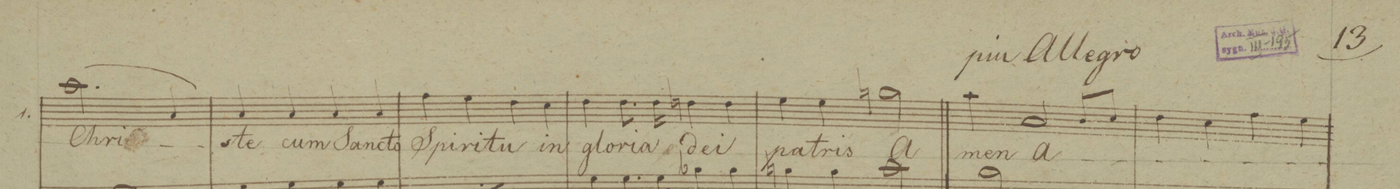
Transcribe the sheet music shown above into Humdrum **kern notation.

**kern	**text	**dynam
*I"Canto	*	*
*clefC1	*	*
*k[b-]	*	*
*met(c|)	*	*
*M2/2	*	*
(2.ff\	Chri-	.
4f/)	.	.
=85	=85	=85
4f/	-ste	.
4f/	cum	.
4f/	San-	.
4f/	-cto	.
=86	=86	=86
4dd\	Spi-	.
4cc\	-ri-	.
4b-\	-tu	.
4a\	in	.
=87	=87	=87
4b-\	glo-	.
8.b-\	-ri-	.
16b-\	-a	.
4bn\	de-	.
4b\	-i	.
=88	=88	=88
4cc\	pat-	.
4cc\	-ris	.
2een\	A-	.
=89||	=89||	=89||
4ff\	-men	.
2f/	A-	.
8g/L	.	.
8a/J	.	.
=90	=90	=90
4b-\	.	.
4a\	.	.
4dd\	.	.
4cc\	.	.
=91	=91	=91
*-	*-	*-
